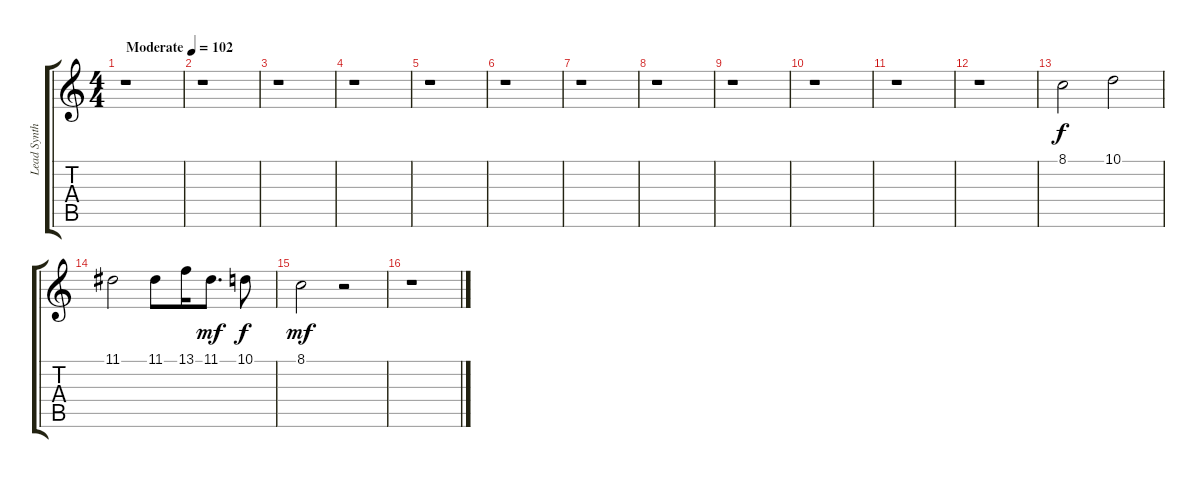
\track ("Lead Synth" "Lead Synth") {instrument pad3polysynth}
\staff {score tabs}
\tuning (E4 B3 G3 D3 A2 E2) {hide}
\ts (4 4)
\tempo (102 "Moderate")
\clef g2
\ks c
r.1{dy f instrument pad3polysynth} |
r.1 |
r.1 |
r.1 |
r.1 |
r.1 |
r.1 |
r.1 |
r.1 |
r.1 |
r.1 |
r.1 |
8.1.2{instrument pad3polysynth} 10.1.2 |
11.1.2 11.1.8 13.1.16 11.1.8{d dy mf} 10.1.8{dy f} |
8.1.2{dy mf} r.2 |
r.1
